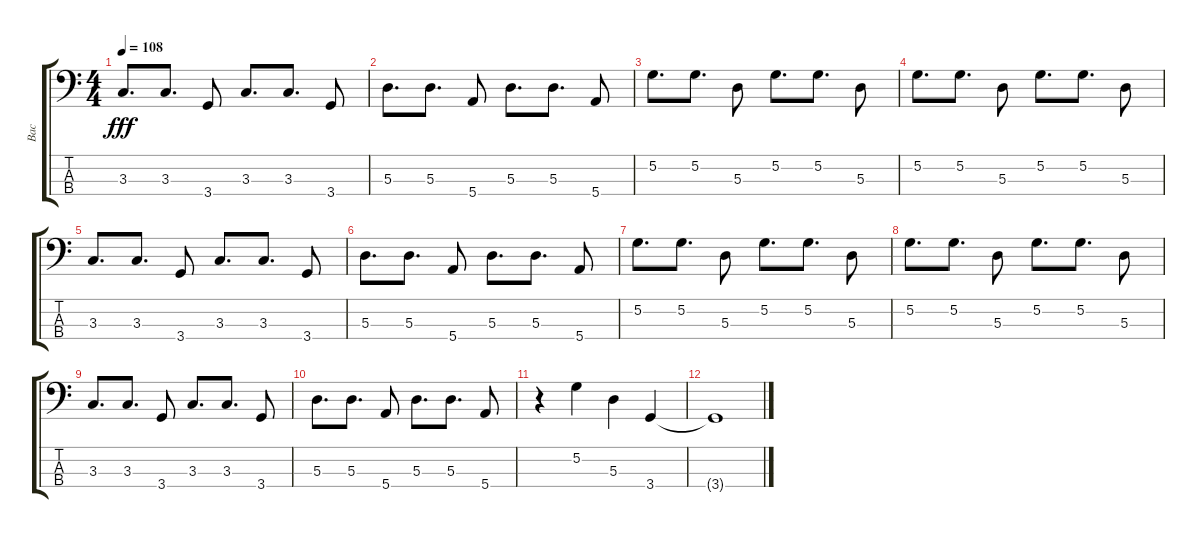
\track ("Вас" "Вас") {instrument electricbassfinger}
\staff {score tabs}
\tuning (G2 D2 A1 E1) {hide}
\ts (4 4)
\tempo 108
\clef f4
\ks c
3.3.8{d dy fff} 3.3.8{d} 3.4.8 3.3.8{d} 3.3.8{d} 3.4.8 |
5.3.8{d} 5.3.8{d} 5.4.8 5.3.8{d} 5.3.8{d} 5.4.8 |
5.2.8{d} 5.2.8{d} 5.3.8 5.2.8{d} 5.2.8{d} 5.3.8 |
5.2.8{d} 5.2.8{d} 5.3.8 5.2.8{d} 5.2.8{d} 5.3.8 |
3.3.8{d} 3.3.8{d} 3.4.8 3.3.8{d} 3.3.8{d} 3.4.8 |
5.3.8{d} 5.3.8{d} 5.4.8 5.3.8{d} 5.3.8{d} 5.4.8 |
5.2.8{d} 5.2.8{d} 5.3.8 5.2.8{d} 5.2.8{d} 5.3.8 |
5.2.8{d} 5.2.8{d} 5.3.8 5.2.8{d} 5.2.8{d} 5.3.8 |
3.3.8{d} 3.3.8{d} 3.4.8 3.3.8{d} 3.3.8{d} 3.4.8 |
5.3.8{d} 5.3.8{d} 5.4.8 5.3.8{d} 5.3.8{d} 5.4.8 |
r.4 5.2.4 5.3.4 3.4.4 |
3.4{t}.1
